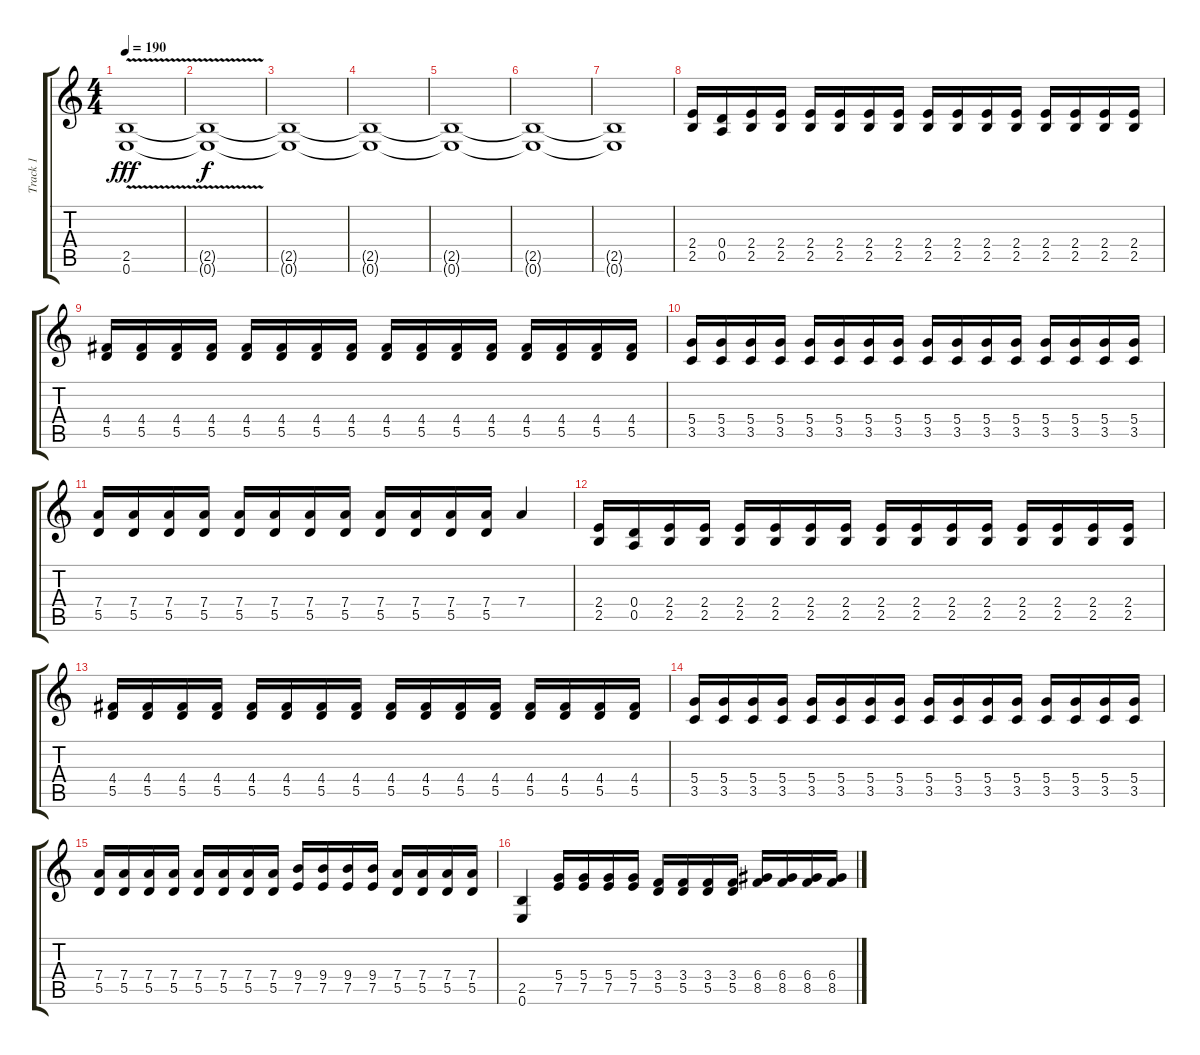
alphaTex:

\track ("Track 1" "Track 1") {instrument distortionguitar}
\staff {score tabs}
\tuning (E4 B3 G3 D3 A2 E2) {hide}
\ts (4 4)
\tempo 190
\clef g2
\ks c
(2.5{v} 0.6{v}).1{dy fff} |
(2.5{t} 0.6{t}).1{dy f} |
(2.5{t} 0.6{t}).1 |
(2.5{t} 0.6{t}).1 |
(2.5{t} 0.6{t}).1 |
(2.5{t} 0.6{t}).1 |
(2.5{t} 0.6{t}).1 |
(2.4 2.5).16 (0.4 0.5).16 (2.4 2.5).16 (2.4 2.5).16 (2.4 2.5).16 (2.4 2.5).16 (2.4 2.5).16 (2.4 2.5).16 (2.4 2.5).16 (2.4 2.5).16 (2.4 2.5).16 (2.4 2.5).16 (2.4 2.5).16 (2.4 2.5).16 (2.4 2.5).16 (2.4 2.5).16 |
(4.4 5.5).16 (4.4 5.5).16 (4.4 5.5).16 (4.4 5.5).16 (4.4 5.5).16 (4.4 5.5).16 (4.4 5.5).16 (4.4 5.5).16 (4.4 5.5).16 (4.4 5.5).16 (4.4 5.5).16 (4.4 5.5).16 (4.4 5.5).16 (4.4 5.5).16 (4.4 5.5).16 (4.4 5.5).16 |
(5.4 3.5).16 (5.4 3.5).16 (5.4 3.5).16 (5.4 3.5).16 (5.4 3.5).16 (5.4 3.5).16 (5.4 3.5).16 (5.4 3.5).16 (5.4 3.5).16 (5.4 3.5).16 (5.4 3.5).16 (5.4 3.5).16 (5.4 3.5).16 (5.4 3.5).16 (5.4 3.5).16 (5.4 3.5).16 |
(7.4 5.5).16 (7.4 5.5).16 (7.4 5.5).16 (7.4 5.5).16 (7.4 5.5).16 (7.4 5.5).16 (7.4 5.5).16 (7.4 5.5).16 (7.4 5.5).16 (7.4 5.5).16 (7.4 5.5).16 (7.4 5.5).16 7.4.4 |
(2.4 2.5).16 (0.4 0.5).16 (2.4 2.5).16 (2.4 2.5).16 (2.4 2.5).16 (2.4 2.5).16 (2.4 2.5).16 (2.4 2.5).16 (2.4 2.5).16 (2.4 2.5).16 (2.4 2.5).16 (2.4 2.5).16 (2.4 2.5).16 (2.4 2.5).16 (2.4 2.5).16 (2.4 2.5).16 |
(4.4 5.5).16 (4.4 5.5).16 (4.4 5.5).16 (4.4 5.5).16 (4.4 5.5).16 (4.4 5.5).16 (4.4 5.5).16 (4.4 5.5).16 (4.4 5.5).16 (4.4 5.5).16 (4.4 5.5).16 (4.4 5.5).16 (4.4 5.5).16 (4.4 5.5).16 (4.4 5.5).16 (4.4 5.5).16 |
(5.4 3.5).16 (5.4 3.5).16 (5.4 3.5).16 (5.4 3.5).16 (5.4 3.5).16 (5.4 3.5).16 (5.4 3.5).16 (5.4 3.5).16 (5.4 3.5).16 (5.4 3.5).16 (5.4 3.5).16 (5.4 3.5).16 (5.4 3.5).16 (5.4 3.5).16 (5.4 3.5).16 (5.4 3.5).16 |
(7.4 5.5).16 (7.4 5.5).16 (7.4 5.5).16 (7.4 5.5).16 (7.4 5.5).16 (7.4 5.5).16 (7.4 5.5).16 (7.4 5.5).16 (9.4 7.5).16 (9.4 7.5).16 (9.4 7.5).16 (9.4 7.5).16 (7.4 5.5).16 (7.4 5.5).16 (7.4 5.5).16 (7.4 5.5).16 |
(2.5 0.6).4 (5.4 7.5).16 (5.4 7.5).16 (5.4 7.5).16 (5.4 7.5).16 (3.4 5.5).16 (3.4 5.5).16 (3.4 5.5).16 (3.4 5.5).16 (6.4 8.5).16 (6.4 8.5).16 (6.4 8.5).16 (6.4 8.5).16
